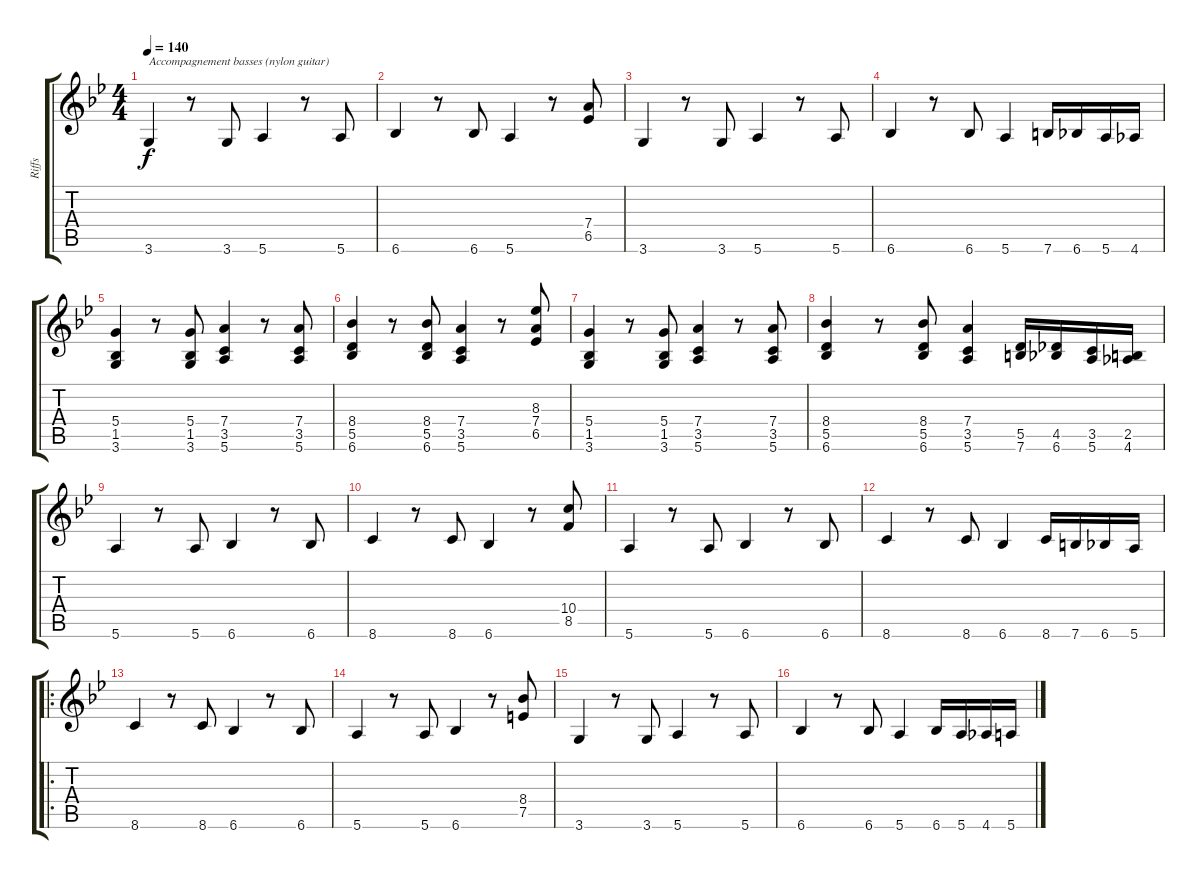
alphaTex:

\track ("Riffs" "Riffs") {instrument acousticguitarnylon}
\staff {score tabs}
\tuning (E4 B3 G3 D3 A2 E2) {hide}
\ts (4 4)
\tempo 140
\clef g2
\ks gminor
3.6.4{txt "Accompagnement basses (nylon guitar)" dy f instrument acousticguitarnylon} r.8 3.6.8 5.6.4 r.8 5.6.8 |
6.6.4 r.8 6.6.8 5.6.4 r.8 (7.4 6.5).8 |
3.6.4 r.8 3.6.8 5.6.4 r.8 5.6.8 |
6.6.4 r.8 6.6.8 5.6.4 7.6.16 6.6.16 5.6.16 4.6.16 |
(5.4 1.5 3.6).4 r.8 (5.4 1.5 3.6).8 (7.4 3.5 5.6).4 r.8 (7.4 3.5 5.6).8 |
(8.4 5.5 6.6).4 r.8 (8.4 5.5 6.6).8 (7.4 3.5 5.6).4 r.8 (8.3 7.4 6.5).8 |
(5.4 1.5 3.6).4 r.8 (5.4 1.5 3.6).8 (7.4 3.5 5.6).4 r.8 (7.4 3.5 5.6).8 |
(8.4 5.5 6.6).4 r.8 (8.4 5.5 6.6).8 (7.4 3.5 5.6).4 (5.5 7.6).16 (4.5 6.6).16 (3.5 5.6).16 (2.5 4.6).16 |
5.6.4 r.8 5.6.8 6.6.4 r.8 6.6.8 |
8.6.4 r.8 8.6.8 6.6.4 r.8 (10.4 8.5).8 |
5.6.4 r.8 5.6.8 6.6.4 r.8 6.6.8 |
8.6.4 r.8 8.6.8 6.6.4 8.6.16 7.6.16 6.6.16 5.6.16 |
\ro
8.6.4 r.8 8.6.8 6.6.4 r.8 6.6.8 |
5.6.4 r.8 5.6.8 6.6.4 r.8 (8.4 7.5).8 |
3.6.4 r.8 3.6.8 5.6.4 r.8 5.6.8 |
6.6.4 r.8 6.6.8 5.6.4 6.6.16 5.6.16 4.6.16 5.6.16
